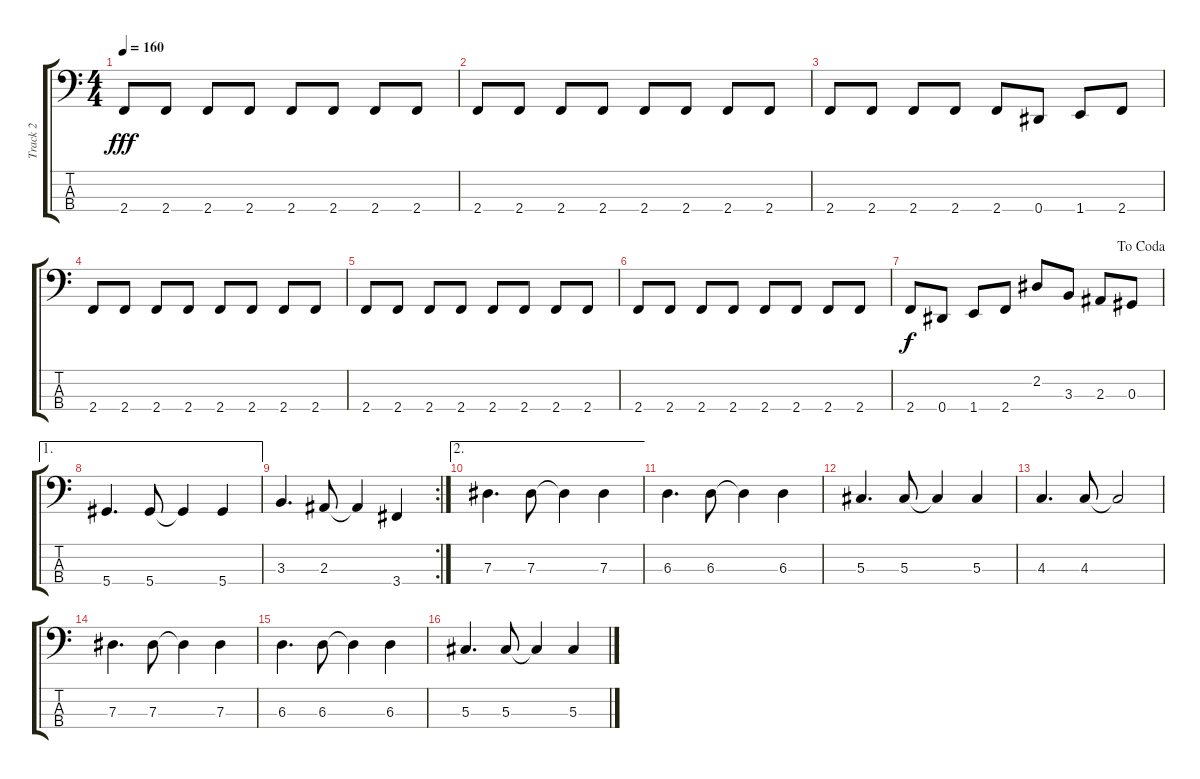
\track ("Track 2" "Track 2") {instrument electricbassfinger}
\staff {score tabs}
\tuning (Gb2 Db2 Ab1 Eb1) {hide}
\ts (4 4)
\tempo 160
\clef f4
\ks c
2.4.8{dy fff} 2.4.8 2.4.8 2.4.8 2.4.8 2.4.8 2.4.8 2.4.8 |
2.4.8 2.4.8 2.4.8 2.4.8 2.4.8 2.4.8 2.4.8 2.4.8 |
2.4.8 2.4.8 2.4.8 2.4.8 2.4.8 0.4.8 1.4.8 2.4.8 |
2.4.8 2.4.8 2.4.8 2.4.8 2.4.8 2.4.8 2.4.8 2.4.8 |
2.4.8 2.4.8 2.4.8 2.4.8 2.4.8 2.4.8 2.4.8 2.4.8 |
2.4.8 2.4.8 2.4.8 2.4.8 2.4.8 2.4.8 2.4.8 2.4.8 |
\jump dacoda
2.4.8{dy f} 0.4.8 1.4.8 2.4.8 2.2.8 3.3.8 2.3.8 0.3.8 |
\ae 1
5.4.4{d} 5.4.8 5.4{t}.4 5.4.4 |
\rc 2
3.3.4{d} 2.3.8 2.3{t}.4 3.4.4 |
\ae 2
7.3.4{d} 7.3.8 7.3{t}.4 7.3.4 |
6.3.4{d} 6.3.8 6.3{t}.4 6.3.4 |
5.3.4{d} 5.3.8 5.3{t}.4 5.3.4 |
4.3.4{d} 4.3.8 4.3{t}.2 |
7.3.4{d} 7.3.8 7.3{t}.4 7.3.4 |
6.3.4{d} 6.3.8 6.3{t}.4 6.3.4 |
5.3.4{d} 5.3.8 5.3{t}.4 5.3.4
